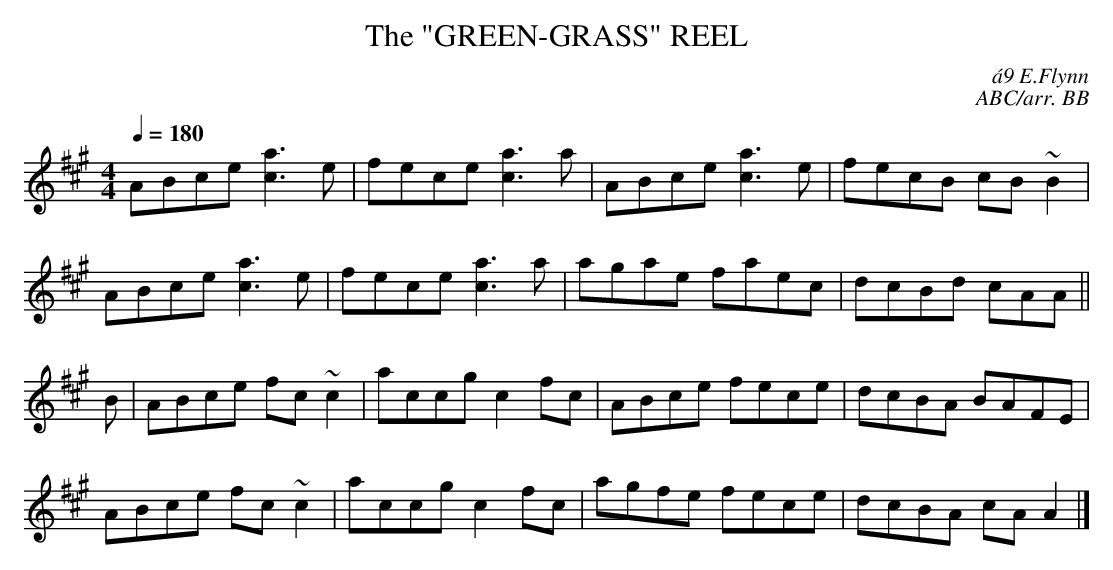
X:1
T:"GREEN-GRASS" REEL, The
C:\'a9 E.Flynn
C:ABC/arr. BB
Q:1/4=180
M:4/4
L:1/8
K:A
ABce [a3c3]e|fece [a3c3]a|ABce [a3c3]e|fecB cB~B2|
ABce [a3c3]e|fece [a3c3]a|agae faec|dcBd cAA||
B|ABce fc~c2|accg c2fc|ABce fece|dcBA BAFE|
ABce fc~c2|accg c2fc|agfe fece|dcBA cAA2|]
